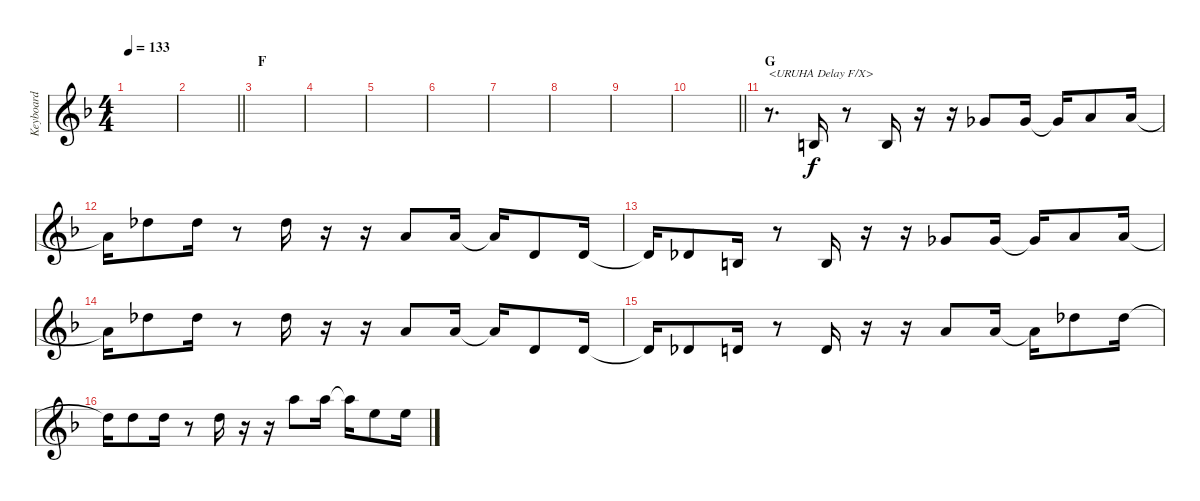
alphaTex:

\track ("Keyboard" "Keyboard") {instrument electricguitarmuted}
\staff {score}
\tuning (Db4 Ab3 E3 B2 Gb2 Db2) {hide}
\ts (4 4)
\tempo 133
\clef g2
\ks f
|
\barLineRight lightlight
|
\section ("" "F")
|
|
|
|
|
|
|
\barLineRight lightlight
|
\section ("" "G")
r.8{d txt "<URUHA Delay F/X>" volume 9 balance 16 instrument electricguitarmuted} 5.5{pm}.16 r.8 5.5{pm}.16 r.16 r.16 7.4{pm}.8 7.4{pm}.16 7.4{pm t}.16 10.4{pm}.8 10.4{pm}.16 |
10.4{t}.16 9.3{pm}.8 9.3{pm}.16 r.8 9.3{pm}.16 r.16 r.16 10.4{pm}.8 10.4{pm}.16 10.4{pm t}.16 8.5{pm}.8 8.5{pm}.16 |
8.5{t}.16 7.5{pm}.8 5.5{pm}.16 r.8 5.5{pm}.16 r.16 r.16 7.4{pm}.8 7.4{pm}.16 7.4{pm t}.16 10.4{pm}.8 10.4{pm}.16 |
10.4{t}.16 9.3{pm}.8 9.3{pm}.16 r.8 9.3{pm}.16 r.16 r.16 10.4{pm}.8 10.4{pm}.16 10.4{pm t}.16 8.5{pm}.8 8.5{pm}.16 |
8.5{t}.16 7.5{pm}.8 8.5{pm}.16 r.8 8.5{pm}.16 r.16 r.16 10.4{pm}.8 10.4{pm}.16 10.4{pm t}.16 9.3{pm}.8 9.3{pm}.16 |
9.3{t}.16 10.3{pm}.8 10.3{pm}.16 r.8 10.3{pm}.16 r.16 r.16 13.2{pm}.8 13.2{pm}.16 13.2{t}.16 12.3{pm}.8 12.3{pm}.16
